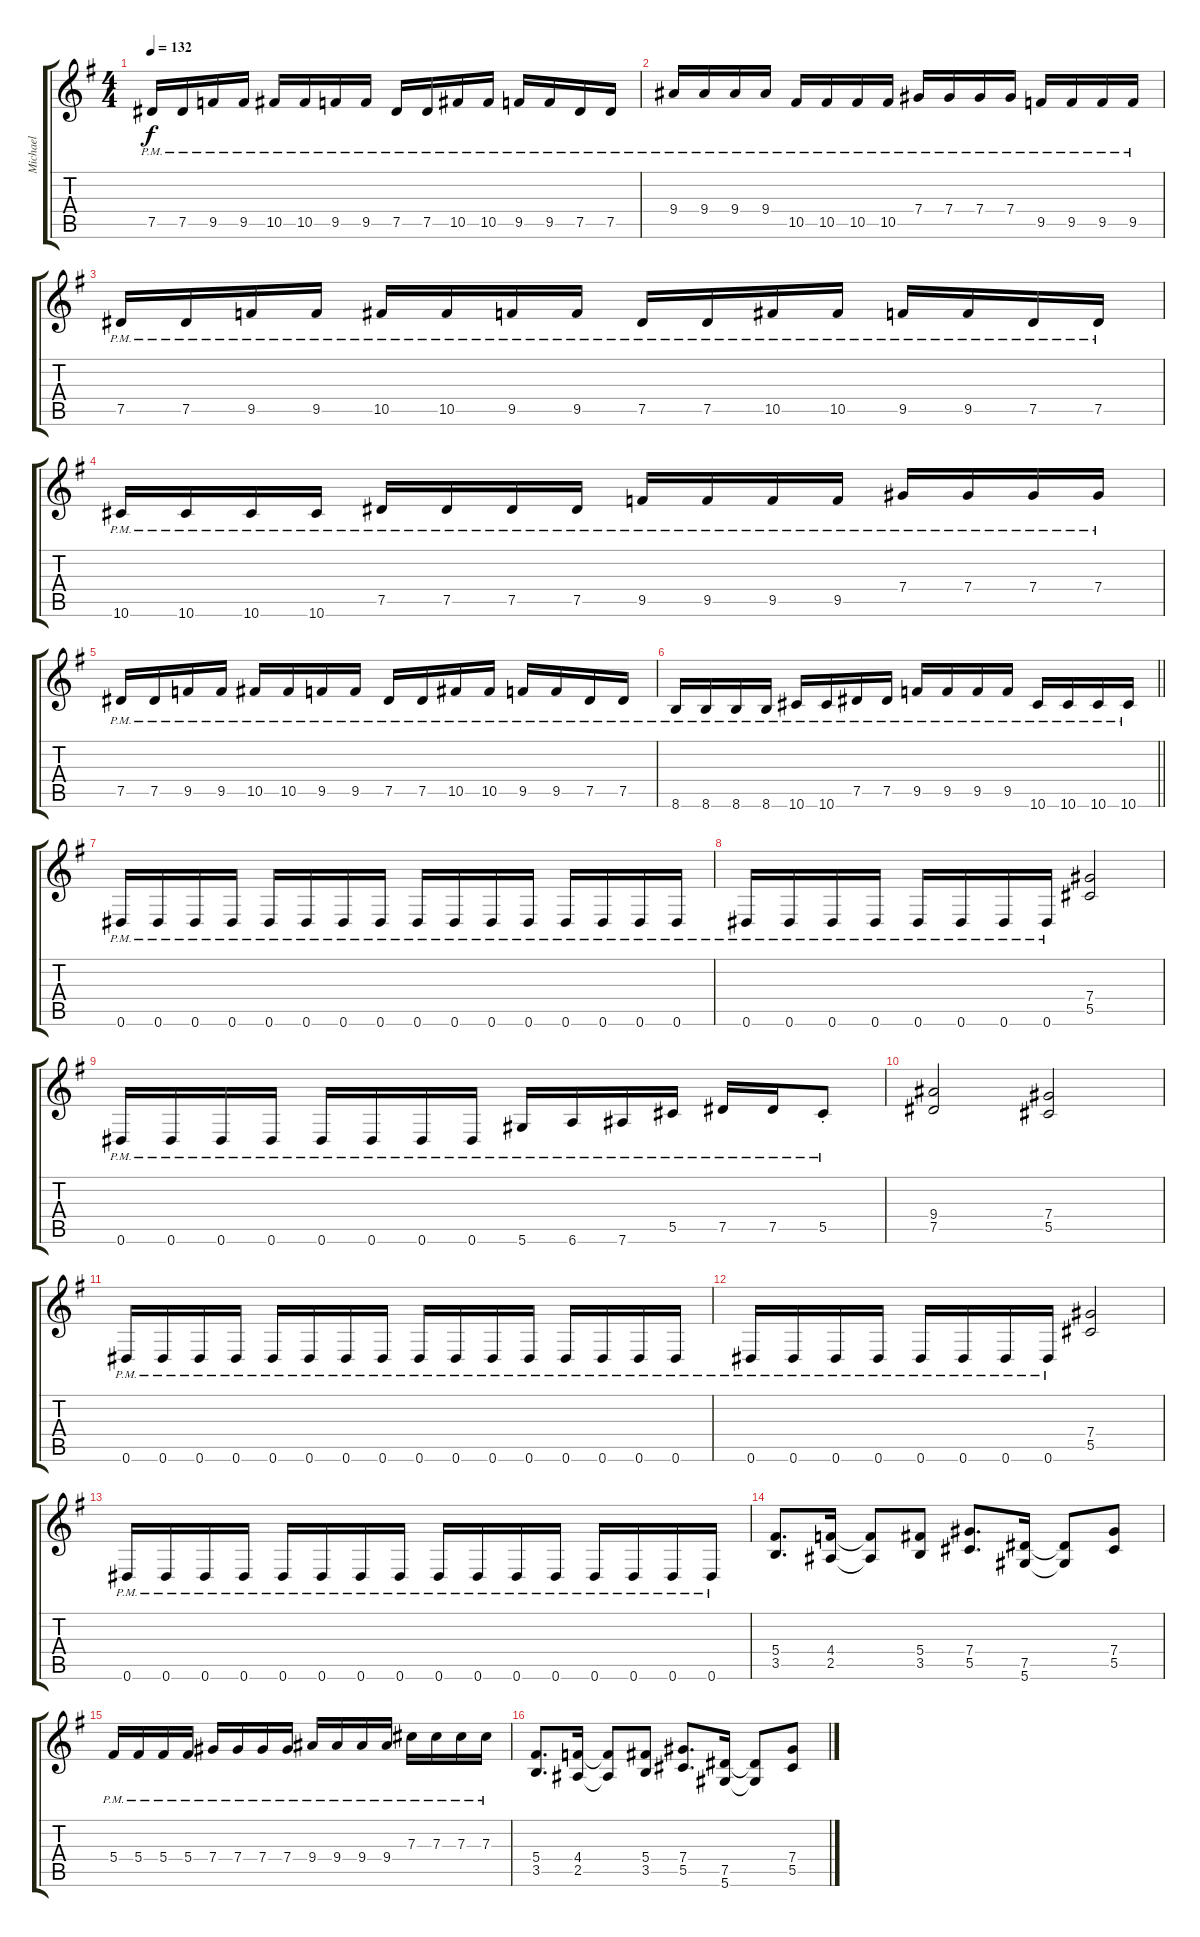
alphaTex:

\track ("Michael" "Michael") {instrument distortionguitar}
\staff {score tabs}
\tuning (Eb4 Bb3 Gb3 Db3 Ab2 Eb2) {hide}
\ts (4 4)
\tempo 132
\clef g2
\ks eminor
7.5{pm}.16{dy f} 7.5{pm}.16 9.5{pm}.16 9.5{pm}.16 10.5{pm}.16 10.5{pm}.16 9.5{pm}.16 9.5{pm}.16 7.5{pm}.16 7.5{pm}.16 10.5{pm}.16 10.5{pm}.16 9.5{pm}.16 9.5{pm}.16 7.5{pm}.16 7.5{pm}.16 |
9.4{pm}.16 9.4{pm}.16 9.4{pm}.16 9.4{pm}.16 10.5{pm}.16 10.5{pm}.16 10.5{pm}.16 10.5{pm}.16 7.4{pm}.16 7.4{pm}.16 7.4{pm}.16 7.4{pm}.16 9.5{pm}.16 9.5{pm}.16 9.5{pm}.16 9.5{pm}.16 |
7.5{pm}.16 7.5{pm}.16 9.5{pm}.16 9.5{pm}.16 10.5{pm}.16 10.5{pm}.16 9.5{pm}.16 9.5{pm}.16 7.5{pm}.16 7.5{pm}.16 10.5{pm}.16 10.5{pm}.16 9.5{pm}.16 9.5{pm}.16 7.5{pm}.16 7.5{pm}.16 |
10.6{pm}.16 10.6{pm}.16 10.6{pm}.16 10.6{pm}.16 7.5{pm}.16 7.5{pm}.16 7.5{pm}.16 7.5{pm}.16 9.5{pm}.16 9.5{pm}.16 9.5{pm}.16 9.5{pm}.16 7.4{pm}.16 7.4{pm}.16 7.4{pm}.16 7.4{pm}.16 |
7.5{pm}.16 7.5{pm}.16 9.5{pm}.16 9.5{pm}.16 10.5{pm}.16 10.5{pm}.16 9.5{pm}.16 9.5{pm}.16 7.5{pm}.16 7.5{pm}.16 10.5{pm}.16 10.5{pm}.16 9.5{pm}.16 9.5{pm}.16 7.5{pm}.16 7.5{pm}.16 |
\barLineRight lightlight
8.6{pm}.16 8.6{pm}.16 8.6{pm}.16 8.6{pm}.16 10.6{pm}.16 10.6{pm}.16 7.5{pm}.16 7.5{pm}.16 9.5{pm}.16 9.5{pm}.16 9.5{pm}.16 9.5{pm}.16 10.6{pm}.16 10.6{pm}.16 10.6{pm}.16 10.6{pm}.16 |
0.6{pm}.16 0.6{pm}.16 0.6{pm}.16 0.6{pm}.16 0.6{pm}.16 0.6{pm}.16 0.6{pm}.16 0.6{pm}.16 0.6{pm}.16 0.6{pm}.16 0.6{pm}.16 0.6{pm}.16 0.6{pm}.16 0.6{pm}.16 0.6{pm}.16 0.6{pm}.16 |
0.6{pm}.16 0.6{pm}.16 0.6{pm}.16 0.6{pm}.16 0.6{pm}.16 0.6{pm}.16 0.6{pm}.16 0.6{pm}.16 (7.4 5.5).2 |
0.6{pm}.16 0.6{pm}.16 0.6{pm}.16 0.6{pm}.16 0.6{pm}.16 0.6{pm}.16 0.6{pm}.16 0.6{pm}.16 5.6{pm}.16 6.6{pm}.16 7.6{pm}.16 5.5{pm}.16 7.5{pm}.16 7.5{pm}.16 5.5{pm st}.8 |
(9.4 7.5).2 (7.4 5.5).2 |
0.6{pm}.16 0.6{pm}.16 0.6{pm}.16 0.6{pm}.16 0.6{pm}.16 0.6{pm}.16 0.6{pm}.16 0.6{pm}.16 0.6{pm}.16 0.6{pm}.16 0.6{pm}.16 0.6{pm}.16 0.6{pm}.16 0.6{pm}.16 0.6{pm}.16 0.6{pm}.16 |
0.6{pm}.16 0.6{pm}.16 0.6{pm}.16 0.6{pm}.16 0.6{pm}.16 0.6{pm}.16 0.6{pm}.16 0.6{pm}.16 (7.4 5.5).2 |
0.6{pm}.16 0.6{pm}.16 0.6{pm}.16 0.6{pm}.16 0.6{pm}.16 0.6{pm}.16 0.6{pm}.16 0.6{pm}.16 0.6{pm}.16 0.6{pm}.16 0.6{pm}.16 0.6{pm}.16 0.6{pm}.16 0.6{pm}.16 0.6{pm}.16 0.6{pm}.16 |
(5.4 3.5).8{d} (4.4 2.5).16 (4.4{t} 2.5{t}).8 (5.4 3.5).8 (7.4 5.5).8{d} (7.5 5.6).16 (7.5{t} 5.6{t}).8 (7.4 5.5).8 |
5.4{pm}.16 5.4{pm}.16 5.4{pm}.16 5.4{pm}.16 7.4{pm}.16 7.4{pm}.16 7.4{pm}.16 7.4{pm}.16 9.4{pm}.16 9.4{pm}.16 9.4{pm}.16 9.4{pm}.16 7.3{pm}.16 7.3{pm}.16 7.3{pm}.16 7.3{pm}.16 |
(5.4 3.5).8{d} (4.4 2.5).16 (4.4{t} 2.5{t}).8 (5.4 3.5).8 (7.4 5.5).8{d} (7.5 5.6).16 (7.5{t} 5.6{t}).8 (7.4 5.5).8
